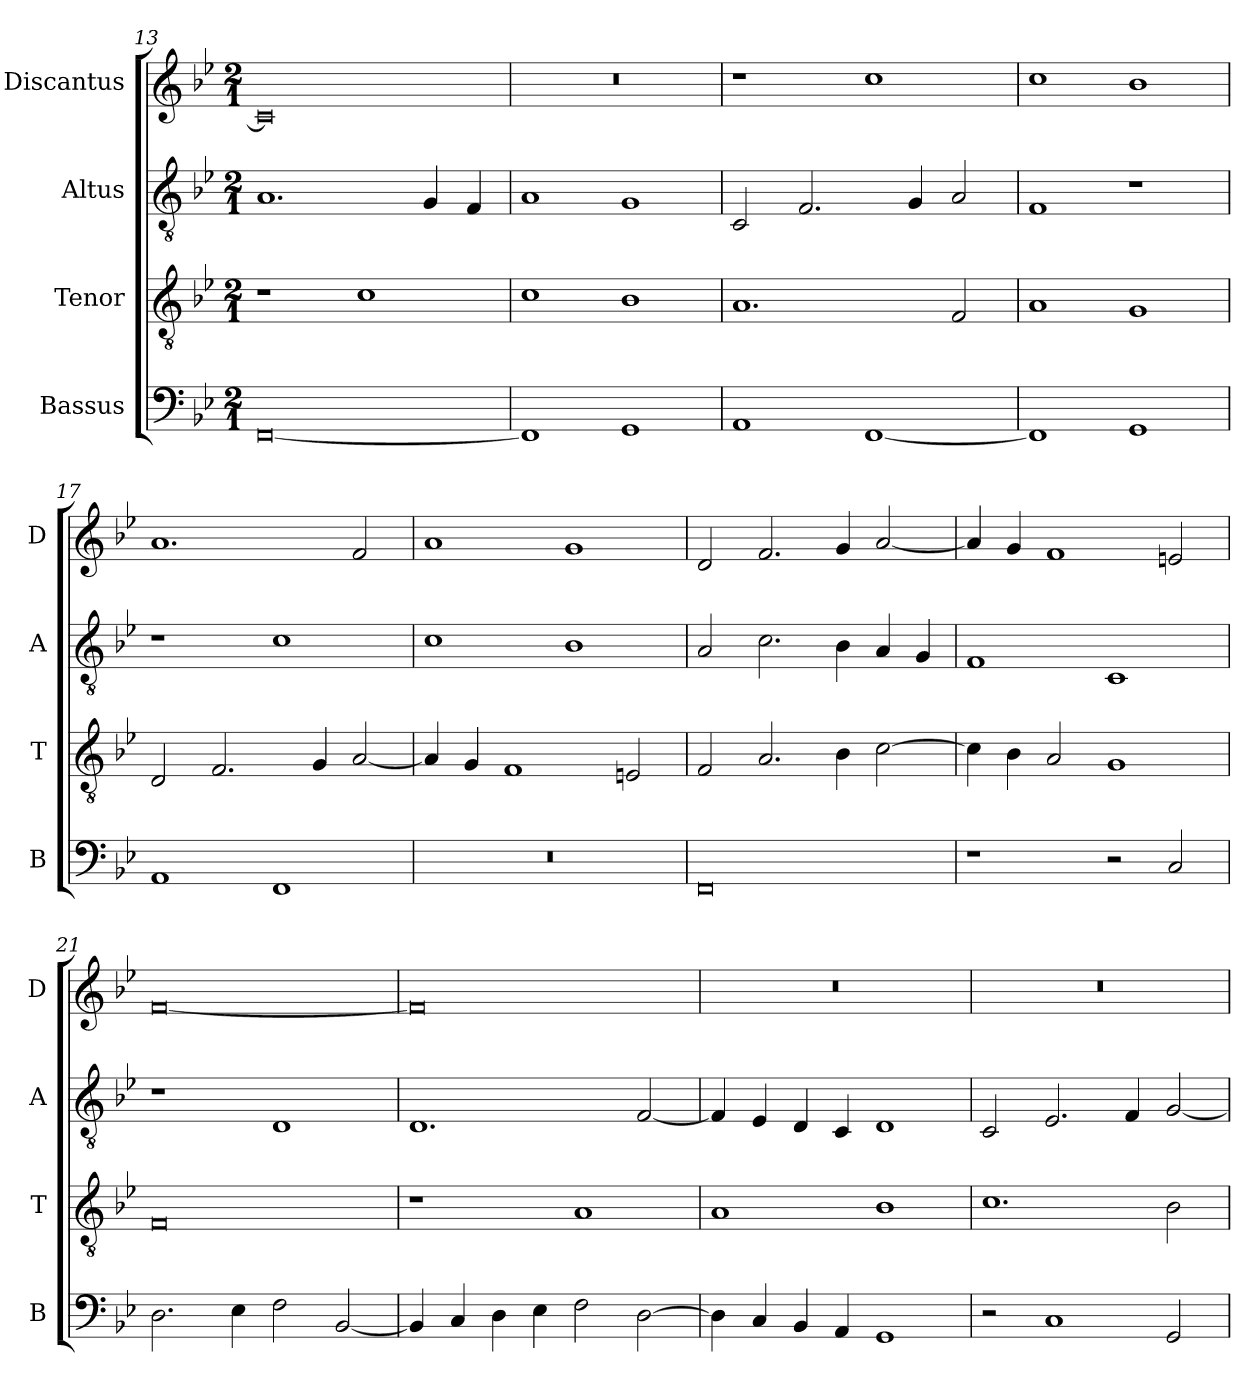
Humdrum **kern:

**kern	**kern	**kern	**kern
*part4	*part3	*part2	*part1
*staff4	*staff3	*staff2	*staff1
*I"Bassus	*I"Tenor	*I"Altus	*I"Discantus
*I'B	*I'T	*I'A	*I'D
*clefF4	*clefGv2	*clefGv2	*clefG2
*k[b-e-]	*k[b-e-]	*k[b-e-]	*k[b-e-]
*M2/1	*M2/1	*M2/1	*M2/1
=13	=13	=13	=13
[0FF	1r	1.A	0c]
.	1c	.	.
.	.	4G	.
.	.	4F	.
=14	=14	=14	=14
1FF]	1c	1A	0r
1GG	1B-	1G	.
=15	=15	=15	=15
1AA	1.A	2C	1r
.	.	2.F	.
[1FF	.	.	1cc
.	.	4G	.
.	2F	2A	.
=16	=16	=16	=16
1FF]	1A	1F	1cc
1GG	1G	1r	1b-
=17	=17	=17	=17
1AA	2D	1r	1.a
.	2.F	.	.
1FF	.	1c	.
.	4G	.	.
.	[2A	.	2f
=18	=18	=18	=18
0r	4A]	1c	1a
.	4G	.	.
.	1F	.	.
.	.	1B-	1g
.	2En	.	.
=19	=19	=19	=19
0FF	2F	2A	2d
.	2.A	2.c	2.f
.	4B-	4B-	4g
.	[2c	4A	[2a
.	.	4G	.
=20	=20	=20	=20
1r	4c]	1F	4a]
.	4B-	.	4g
.	2A	.	1f
2r	1G	1C	.
2C	.	.	2en
=21	=21	=21	=21
2.D	0F	1r	[0f
4E-	.	.	.
2F	.	1D	.
[2BB-	.	.	.
=22	=22	=22	=22
4BB-]	1r	1.D	0f]
4C	.	.	.
4D	.	.	.
4E-	.	.	.
2F	1A	.	.
[2D	.	[2F	.
=23	=23	=23	=23
4D]	1A	4F]	0r
4C	.	4E-	.
4BB-	.	4D	.
4AA	.	4C	.
1GG	1B-	1D	.
=24	=24	=24	=24
2r	1.c	2C	0r
1C	.	2.E-	.
.	.	4F	.
2GG	2B-	[2G	.
=	=	=	=
*-	*-	*-	*-
